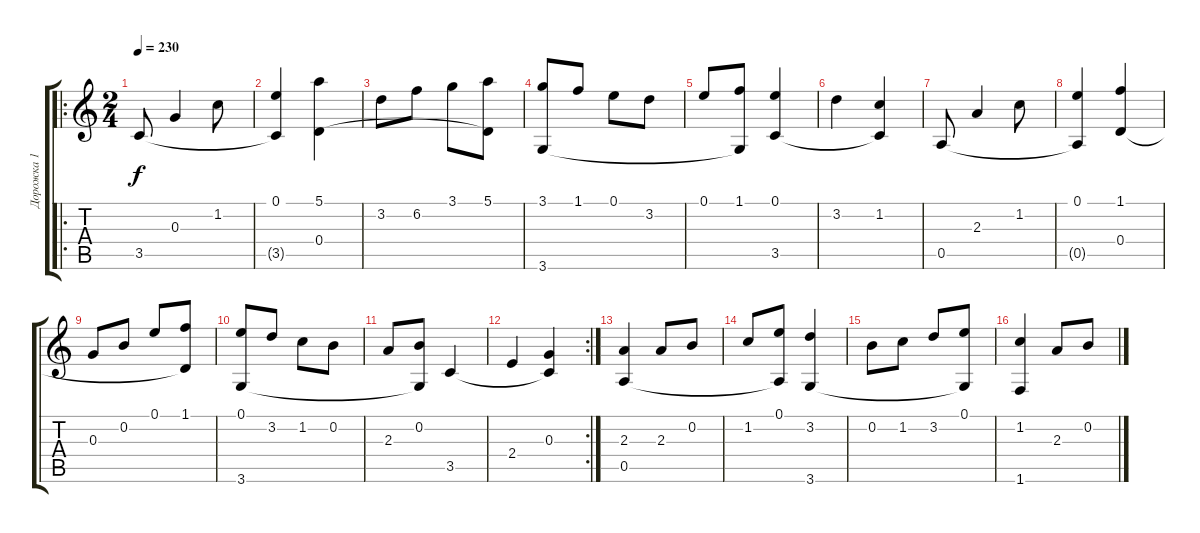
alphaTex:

\track ("Дорожка 1" "Дорожка 1") {instrument acousticguitarnylon}
\staff {score tabs}
\tuning (E4 B3 G3 D3 A2 E2) {hide}
\ro
\ts (2 4)
\tempo 230
\clef g2
\ks aminor
3.5.8{dy f} 0.3.4 1.2.8 |
(0.1 3.5{t}).4 (5.1 0.4).4 |
3.2.8 6.2.8 3.1.8 (5.1 0.4{t}).8 |
(3.1 3.6).8 1.1.8 0.1.8 3.2.8 |
0.1.8 (1.1 3.6{t}).8 (0.1 3.5).4 |
3.2.4 (1.2 3.5{t}).4 |
0.5.8 2.3.4 1.2.8 |
(0.1 0.5{t}).4 (1.1 0.4).4 |
0.3.8 0.2.8 0.1.8 (1.1 0.4{t}).8 |
(0.1 3.6).8 3.2.8 1.2.8 0.2.8 |
2.3.8 (0.2 3.6{t}).8 3.5.4 |
\rc 2
2.4.4 (0.3 3.5{t}).4 |
(2.3 0.5).4 2.3.8 0.2.8 |
1.2.8 (0.1 0.5{t}).8 (3.2 3.6).4 |
0.2.8 1.2.8 3.2.8 (0.1 3.6{t}).8 |
(1.2 1.6).4 2.3.8 0.2.8
